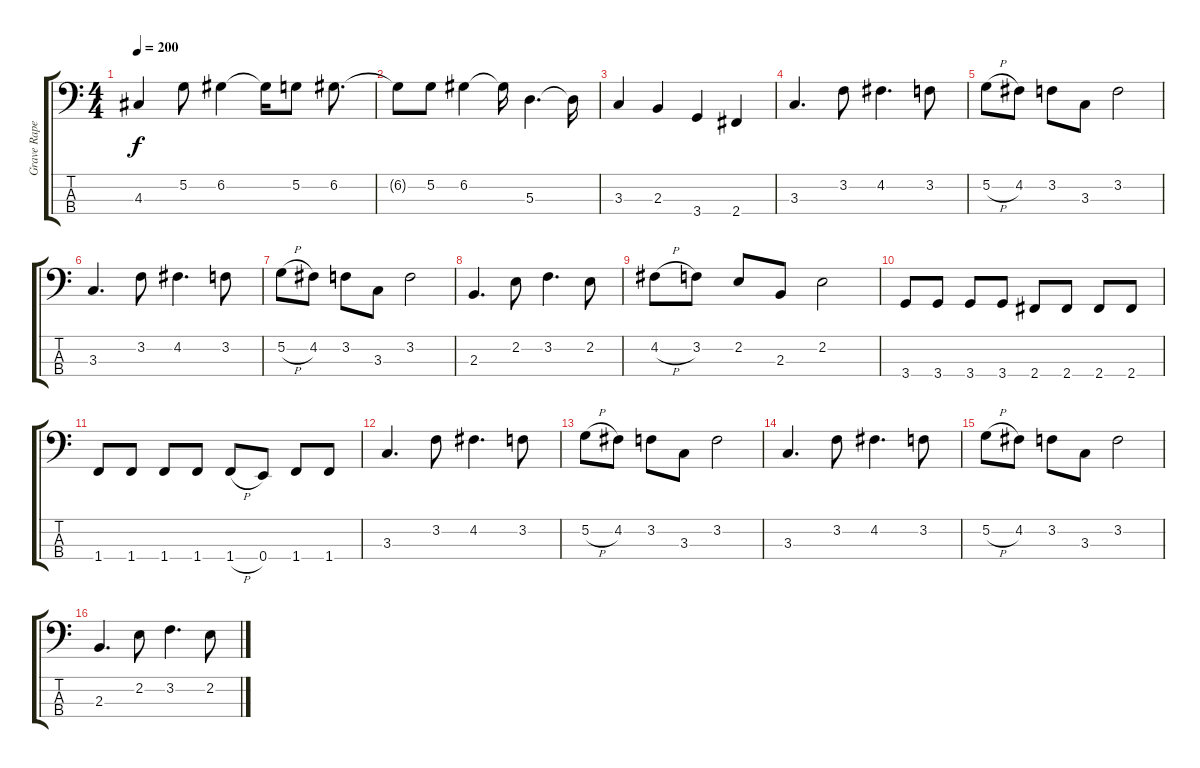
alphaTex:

\track ("Grave Raper" "Grave Rape") {instrument electricbasspick}
\staff {score tabs}
\tuning (G2 D2 A1 E1) {hide}
\ts (4 4)
\tempo 200
\clef f4
\ks c
4.3.4{dy f} 5.2.8 6.2.4 6.2{t}.16 5.2.8 6.2.8{d} |
6.2{t}.8 5.2.8 6.2.4 6.2{t}.16 5.3.4{d} 5.3{t}.16 |
3.3.4 2.3.4 3.4.4 2.4.4 |
3.3.4{d} 3.2.8 4.2.4{d} 3.2.8 |
5.2{h}.8 4.2.8 3.2.8 3.3.8 3.2.2 |
3.3.4{d} 3.2.8 4.2.4{d} 3.2.8 |
5.2{h}.8 4.2.8 3.2.8 3.3.8 3.2.2 |
2.3.4{d} 2.2.8 3.2.4{d} 2.2.8 |
4.2{h}.8 3.2.8 2.2.8 2.3.8 2.2.2 |
3.4.8 3.4.8 3.4.8 3.4.8 2.4.8 2.4.8 2.4.8 2.4.8 |
1.4.8 1.4.8 1.4.8 1.4.8 1.4{h}.8 0.4.8 1.4.8 1.4.8 |
3.3.4{d} 3.2.8 4.2.4{d} 3.2.8 |
5.2{h}.8 4.2.8 3.2.8 3.3.8 3.2.2 |
3.3.4{d} 3.2.8 4.2.4{d} 3.2.8 |
5.2{h}.8 4.2.8 3.2.8 3.3.8 3.2.2 |
2.3.4{d} 2.2.8 3.2.4{d} 2.2.8
